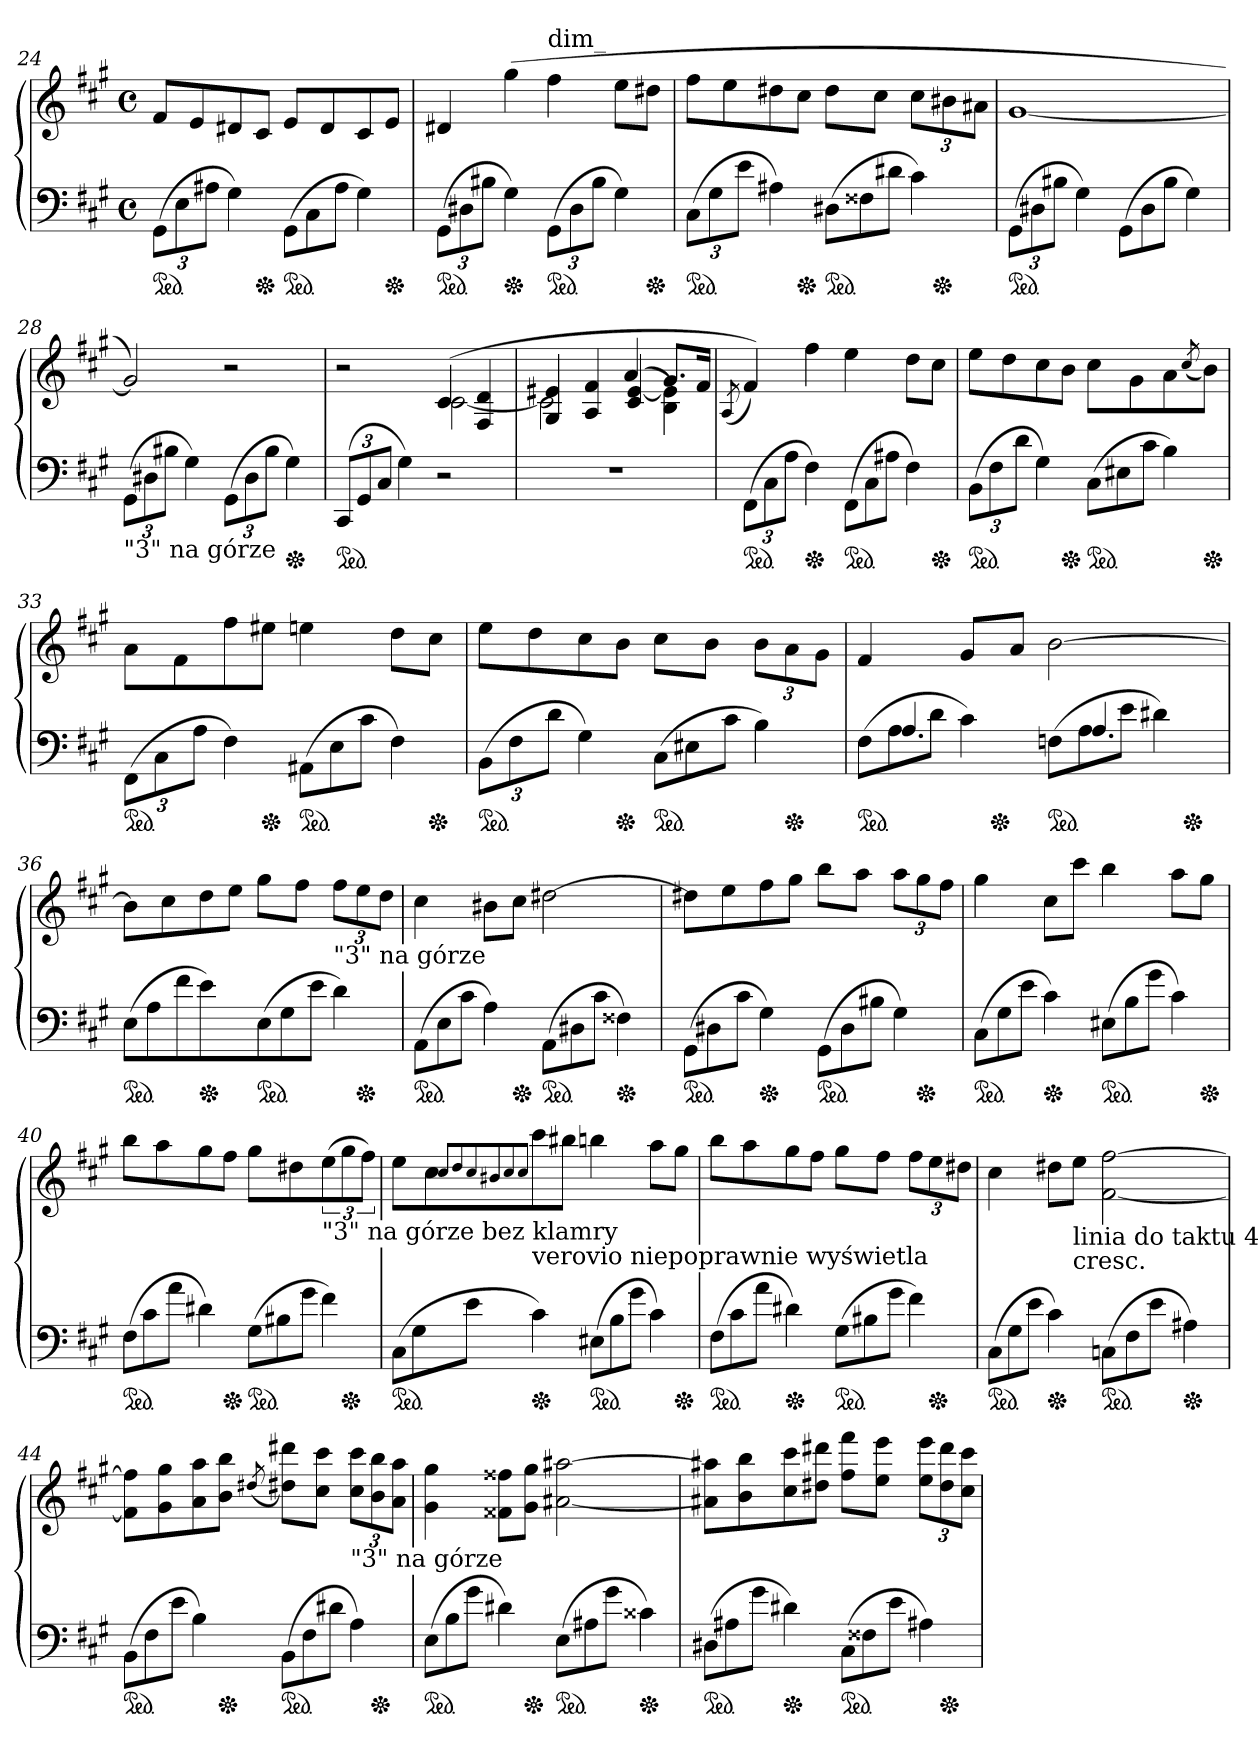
**kern	**kern
*part1	*part1
*staff2	*staff1
*clefF4	*clefG2
*k[f#c#g#]	*k[f#c#g#]
*M4/4	*M4/4
*met(c)	*met(c)
=24	=24
!LO:TX:b:t="3" na górze	!
*ped	*
(>12GG#L	8f#L
12E	.
.	8e
12A#XJ	.
4G#)	8d#X
*Xped	*
.	8c#J
*Xtuplet	*
*ped	*
(>12GG#\L	8eL
12C#	.
.	8d#
12A#J	.
4G#)	8c#
*Xped	*
.	8eJ
=25	=25
*tuplet	*
!LO:TX:b:t="3" na górze	!
*ped	*
(>12GG#L	4d#X
12D#X	.
12B#XJ	.
*Xped	*
4G#)	(4gg#
!	!LO:TX:a:t=dim_
!LO:TX:b:t="3" na górze	!
*ped	*
(>12GG#L	4ff#
12D#	.
12B#J	.
4G#)	8eeL
*Xped	*
.	8dd#XJ
=26	=26
!LO:TX:b:t="3" na górze	!
*ped	*
(>12C#L	8ff#L
12G#	.
.	8ee
12eJ	.
4A#X)	8dd#X
*Xped	*
.	8cc#J
*Xtuplet	*
*ped	*
(>12D#XL	8dd#L
12F##X	.
.	8cc#J
12d#XJ	.
4c#)	12cc#L
*Xped	*
.	12b#X
.	12a#XJ
=27	=27
*tuplet	*
!LO:TX:b:t="3" na górze	!
*ped	*
(>12GG#L	[1g#
12D#X	.
12B#XJ	.
4G#)	.
*Xtuplet	*
(>12GG#L	.
12D#	.
12B#J	.
4G#)	.
=28	=28
*tuplet	*
!LO:TX:b:t="3" na górze	!
(>12GG#L	2g#])
12D#X	.
12B#XJ	.
4G#)	.
(>12GG#L	2r
12D#	.
12B#J	.
*Xped	*
4G#)	.
=29	=29
*	*^
!LO:TX:b:t="3" na dole	!	!
*ped	*	*
(12CC#L	2r	2ryy
12GG#	.	.
12C#J	.	.
4G#)	.	.
2r	(>4c#	[2c#
.	4F#/ 4d/	.
=30	=30	=30
1r	4G#/ 4e#X/	2c#]
.	4A/ 4f#/	.
.	4a	(<4c#/ [4e#/
.	8.g#L	4B 4e#])
.	16f#Jk	.
*	*v	*v
=31	=31
.	(<8qA/
!LO:TX:b:t="3" na górze	!
*ped	*
(>12FF#\L	4f#))
12C#	.
12AJ	.
*Xped	*
4F#)	4ff#
*Xtuplet	*
*ped	*
(>12FF#\L	4ee
12C#	.
12A#XJ	.
4F#)	8ddL
*Xped	*
.	8cc#J
=32	=32
*tuplet	*
!LO:TX:b:t="3" na górze	!
*ped	*
(>12BBL	8eeL
12F#	.
.	8dd
12dJ	.
4G#)	8cc#
*Xped	*
.	8bJ
*Xtuplet	*
*ped	*
(12C#L	8cc#\L
12E#X	.
.	8g#
12c#J	.
4B)	8a
.	(8qcc#/
*Xped	*
.	8bJ)
=33	=33
*tuplet	*
!LO:TX:b:t="3" na górze	!
*ped	*
(>12FF#\L	8aL
12C#	.
.	8f#
12AJ	.
4F#)	8ff#
*Xped	*
.	8ee#XJ
*Xtuplet	*
*ped	*
(>12AA#XL	4een
12E	.
12c#J	.
4F#)	8ddL
*Xped	*
.	8cc#J
=34	=34
*tuplet	*
!LO:TX:b:t="3" na górze	!
*ped	*
(>12BBL	8eeL
12F#	.
.	8dd
12dJ	.
4G#)	8cc#
*Xped	*
.	8bJ
*Xtuplet	*
*ped	*
(>12C#L	8cc#L
12E#X	.
.	8bJ
12c#J	.
4B)	12b\L
*Xped	*
.	12a
.	12g#J
=35	=35
*^	*
*ped	*	*
(>12F#\L	12ryy	4f#
12A	6.A/	.
12dJ	.	.
4c#\)	.	8g#L
*Xped	*	*
.	6ryy	.
.	.	8aJ
*ped	*	*
(12Fn\L	12ryy	[2b
12A	6.A/	.
12eJ	.	.
4d#X\)	.	.
*Xped	*	*
.	6ryy	.
=36	=36	=36
!LO:N:vis=2	!	!
*v	*v	*
*ped	*
(12E	8bL]
12A	.
.	8cc#
12f#J	.
*Xped	*
4e)	8dd
.	8eeJ
!LO:N:vis=2	!
*ped	*
(12E	8gg#L
12G#	.
.	8ff#J
12eJ	.
!	!LO:TX:b:t="3" na górze
4d)	12ff#L
*Xped	*
.	12ee
.	12ddJ
=37	=37
*ped	*
(>12AAL	4cc#
12E	.
12c#J	.
4A)	8b#XL
*Xped	*
.	8cc#J
*ped	*
(>12AAL	[2dd#X
12D#X	.
12c#J	.
*Xped	*
4F##X)	.
=38	=38
*ped	*
(>12GG#L	8dd#XL]
12D#X	.
.	8ee
12c#J	.
*Xped	*
4G#)	8ff#
.	8gg#J
*ped	*
(>12GG#L	8bbL
12D#	.
.	8aaJ
12B#XJ	.
4G#)	12aaL
*Xped	*
.	12gg#
.	12ff#J
=39	=39
*ped	*
(12C#L	4gg#
12G#	.
12eJ	.
*Xped	*
4c#)	8cc#L
.	8ccc#J
*ped	*
(>12E#XL	4bb
12B	.
12g#J	.
4c#)	8aaL
*Xped	*
.	8gg#J
=40	=40
*ped	*
(>12F#L	8bbL
12c#	.
.	8aa
12aJ	.
4d#X)	8gg#
*Xped	*
.	8ff#J
*ped	*
(12G#L	8gg#L
12B#X	.
.	8dd#X
12g#J	.
!	!LO:TX:b:t="3" na górze bez klamry
4f#)	(12ee
*Xped	*
.	12gg#
.	12ff#J)
=41	=41
*ped	*
(>12C#L	8eeL
12G#	.
.	8cc#
12eJ	.
.	8qcc#/L
.	8qdd/
.	8qcc#/
.	8qb#X/
.	8qcc#/
.	8qcc#/J
!	!LO:TX:b:t=verovio niepoprawnie wyświetla
*Xped	*
4c#)	8ccc#
.	8bb#XJ
*ped	*
(>12E#XL	4bbn
12B	.
12g#J	.
4c#)	8aaL
*Xped	*
.	8gg#J
=42	=42
*ped	*
(>12F#L	8bbL
12c#	.
.	8aa
12aJ	.
*Xped	*
4d#X)	8gg#
.	8ff#J
*ped	*
(12G#L	8gg#L
12B#X	.
.	8ff#J
12g#J	.
4f#)	12ff#L
*Xped	*
.	12ee
.	12dd#XJ
=43	=43
*ped	*
(>12C#L	4cc#
12G#	.
12eJ	.
*Xped	*
4c#)	8dd#XL
!	!LO:TX:c:t=cresc.
!	!LO:TX:b:t=linia do taktu 46
.	8eeJ
*ped	*
(>12CnL	[2f# [2ff#
12F#	.
12eJ	.
*Xped	*
4A#X)	.
=44	=44
*ped	*
(>12BBL	8f#] 8ff#]L
12F#	.
.	8g# 8gg#
12eJ	.
4B)	8a 8aa
*Xped	*
.	8b 8bbJ
.	(>8qdd#X/
*ped	*
(>12BBL	8dd#X 8ddd#XL)
12F#	.
.	8cc# 8ccc#J
12d#XJ	.
!	!LO:TX:b:t="3" na górze
4A)	12cc# 12ccc#L
*Xped	*
.	12b 12bb
.	12a 12aaJ
=45	=45
*ped	*
(>12EL	4g# 4gg#
12B	.
12g#J	.
4d#X)	8f##X 8ff##XL
*Xped	*
.	8g# 8gg#J
*ped	*
(>12EL	[2a#X [2aa#X
12A#X	.
12g#J	.
*Xped	*
4c##X)	.
=46	=46
*ped	*
(12D#XL	8a#X] 8aa#X]L
12A#X	.
.	8b 8bb
12g#J	.
*Xped	*
4d#X)	8cc# 8ccc#
.	8dd#X 8ddd#XJ
*ped	*
(>12C#L	8ff# 8fff#L
12F##X	.
.	8ee 8eeeJ
12eJ	.
4A#X)	12ee 12eeeL
*Xped	*
.	12dd# 12ddd#
.	12cc# 12ccc#J
=	=
*-	*-
